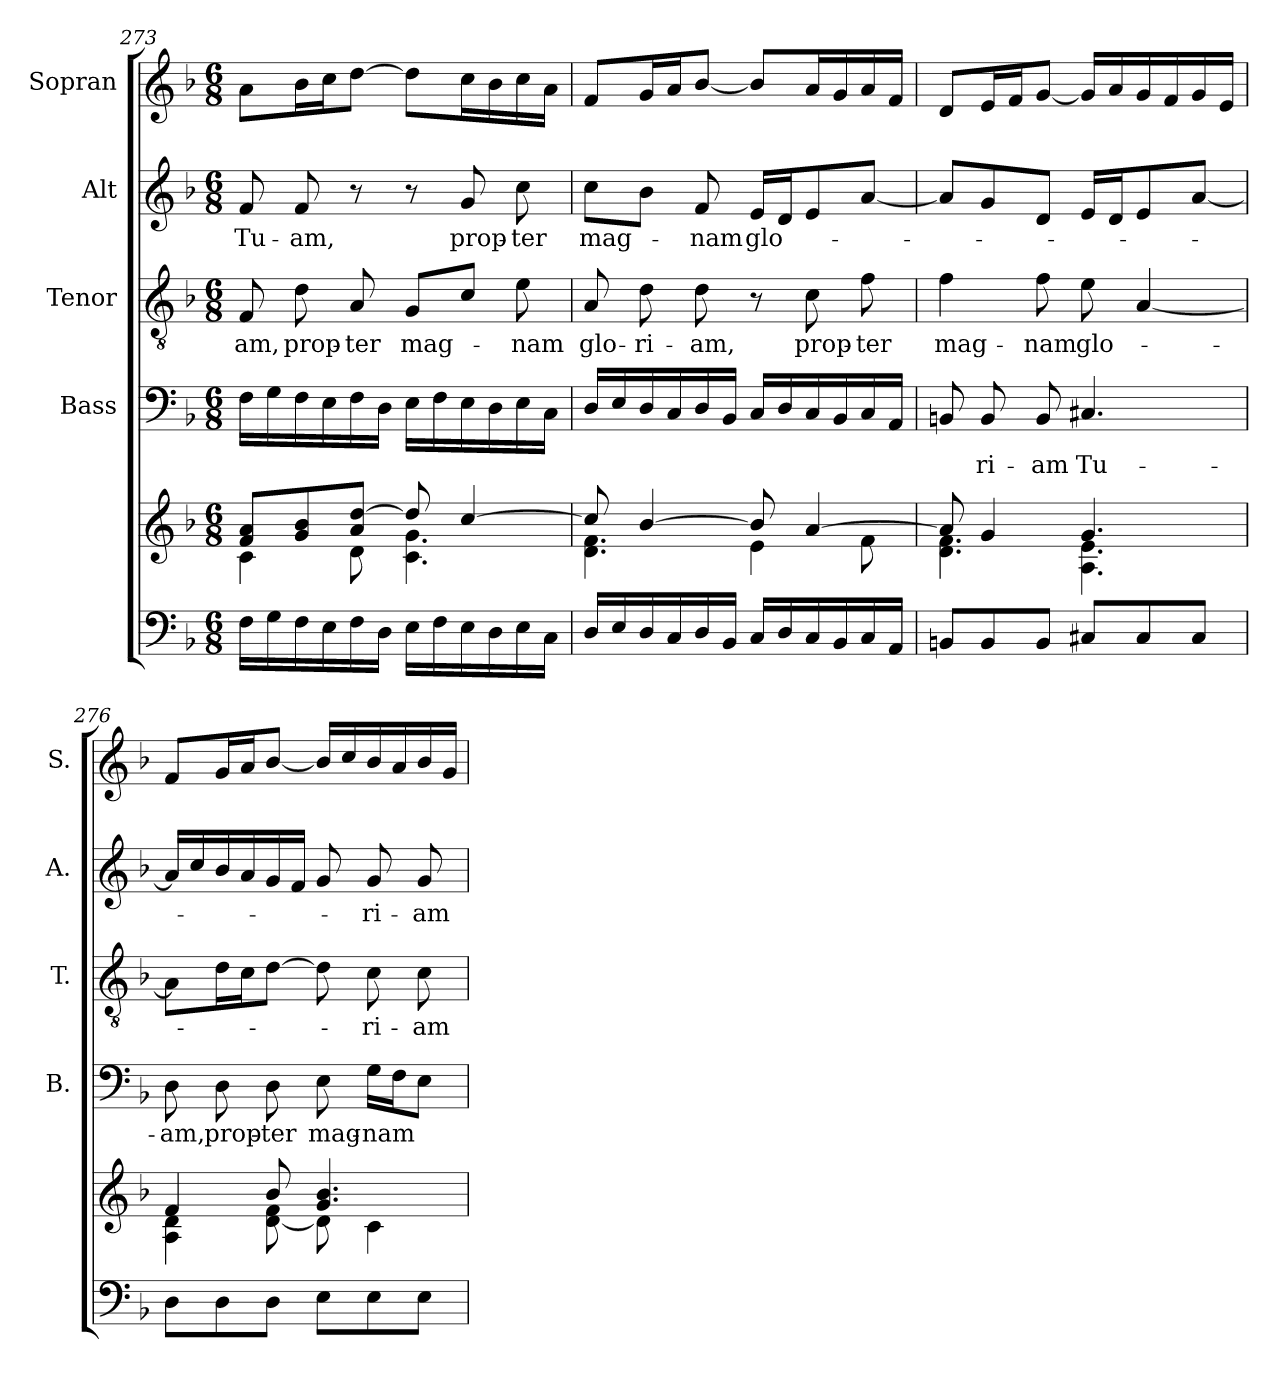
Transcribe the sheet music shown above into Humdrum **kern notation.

**kern	**kern	**kern	**text	**kern	**text	**kern	**text	**kern
*part5	*part5	*part4	*part4	*part3	*part3	*part2	*part2	*part1
*staff6	*staff5	*staff4	*staff4	*staff3	*staff3	*staff2	*staff2	*staff1
*	*	*I"Bass	*	*I"Tenor	*	*I"Alt	*	*I"Sopran
*	*	*I'B.	*	*I'T.	*	*I'A.	*	*I'S.
*clefF4	*clefG2	*clefF4	*	*clefGv2	*	*clefG2	*	*clefG2
*k[b-]	*k[b-]	*k[b-]	*	*k[b-]	*	*k[b-]	*	*k[b-]
*F:	*F:	*F:	*	*F:	*	*F:	*	*F:
*M6/8	*M6/8	*M6/8	*	*M6/8	*	*M6/8	*	*M6/8
=273	=273	=273	=273	=273	=273	=273	=273	=273
*	*^	*	*	*	*	*	*	*
!	!	!	!	!	!	!LO:LY:b	!	!LO:LY:b	!
16F\LL	8f/ 8a/L	4c\	16F\LL	.	8F/	-am,	8f/	Tu-	8a\L
16G\	.	.	16G\	.	.	.	.	.	.
!	!	!	!	!	!	!LO:LY:b	!	!LO:LY:b	!
16F\	8g/ 8b-/	.	16F\	.	8d\	prop-	8f/	-am,	16b-\L
16E\	.	.	16E\	.	.	.	.	.	16cc\J
!	!	!	!	!	!	!LO:LY:b	!	!	!
16F\	8a/ [>8dd/J	8d\	16F\	.	8A/	-ter	8r	.	[8dd\J
16D\JJ	.	.	16D\JJ	.	.	.	.	.	.
!	!	!	!	!	!	!LO:LY:b	!	!	!
16E\LL	8dd/]	4.c\ 4.g\	16E\LL	.	8G/L	mag-	8r	.	8dd\L]
16F\	.	.	16F\	.	.	.	.	.	.
!	!	!	!	!	!	!	!	!LO:LY:b	!
16E\	[>4cc/	.	16E\	.	8c/J	.	8g/	prop-	16cc\L
16D\	.	.	16D\	.	.	.	.	.	16b-\
!	!	!	!	!	!	!LO:LY:b	!	!LO:LY:b	!
16E\	.	.	16E\	.	8e\	-nam	8cc\	-ter	16cc\
16C\JJ	.	.	16C\JJ	.	.	.	.	.	16a\JJ
=274	=274	=274	=274	=274	=274	=274	=274	=274	=274
!	!	!	!	!	!	!LO:LY:b	!	!LO:LY:b	!
16D/LL	8cc/]	4.d\ 4.f\	16D/LL	.	8A/	glo-	8cc\L	mag-	8f/L
16E/	.	.	16E/	.	.	.	.	.	.
!	!	!	!	!	!	!LO:LY:b	!	!	!
16D/	[>4b-/	.	16D/	.	8d\	-ri-	8b-\J	.	16g/L
16C/	.	.	16C/	.	.	.	.	.	16a/J
!	!	!	!	!	!	!LO:LY:b	!	!LO:LY:b	!
16D/	.	.	16D/	.	8d\	-am,	8f/	-nam	[8b-/J
16BB-/JJ	.	.	16BB-/JJ	.	.	.	.	.	.
!	!	!	!	!	!	!	!	!LO:LY:b	!
16C/LL	8b-/]	4e\	16C/LL	.	8r	.	16e/LL	glo-	8b-/L]
16D/	.	.	16D/	.	.	.	16d/J	.	.
!	!	!	!	!	!	!LO:LY:b	!	!	!
16C/	[>4a/	.	16C/	.	8c\	prop-	8e/	.	16a/L
16BB-/	.	.	16BB-/	.	.	.	.	.	16g/
!	!	!	!	!	!	!LO:LY:b	!	!	!
16C/	.	8f\	16C/	.	8f\	-ter	[8a/J	.	16a/
16AA/JJ	.	.	16AA/JJ	.	.	.	.	.	16f/JJ
!!LO:LB:g=z
=275	=275	=275	=275	=275	=275	=275	=275	=275	=275
!	!	!	!	!	!	!LO:LY:b	!	!	!
8BBn/L	8a/]	4.d\ 4.f\	8BBn/	.	4f\	mag-	8a/L]	.	8d/L
!	!	!	!	!LO:LY:b	!	!	!	!	!
8BB/	4g/	.	8BB/	-ri-	.	.	8g/	.	16e/L
.	.	.	.	.	.	.	.	.	16f/J
!	!	!	!	!LO:LY:b	!	!LO:LY:b	!	!	!
8BB/J	.	.	8BB/	-am	8f\	-nam	8d/J	.	[8g/J
!	!	!	!	!LO:LY:b	!	!LO:LY:b	!	!	!
8C#X/L	4.g/	4.A\ 4.e\	4.C#X/	Tu-	8e\	glo-	16e/LL	.	16g/LL]
.	.	.	.	.	.	.	16d/J	.	16a/
8C#/	.	.	.	.	[4A/	.	8e/	.	16g/
.	.	.	.	.	.	.	.	.	16f/
8C#/J	.	.	.	.	.	.	[8a/J	.	16g/
.	.	.	.	.	.	.	.	.	16e/JJ
=276	=276	=276	=276	=276	=276	=276	=276	=276	=276
!	!	!	!	!LO:LY:b	!	!	!	!	!
8D\L	4f/	4A\ 4d\	8D\	-am,	8A\L]	.	16a/LL]	.	8f/L
.	.	.	.	.	.	.	16cc/	.	.
!	!	!	!	!LO:LY:b	!	!	!	!	!
8D\	.	.	8D\	prop-	16d\L	.	16b-/	.	16g/L
.	.	.	.	.	16c\J	.	16a/	.	16a/J
!	!	!	!	!LO:LY:b	!	!	!	!	!
8D\J	8b-/	[<8d\ 8f\	8D\	-ter	[8d\J	.	16g/	.	[8b-/J
.	.	.	.	.	.	.	16f/JJ	.	.
!	!	!	!	!LO:LY:b	!	!	!	!	!
8E\L	4.g/ 4.b-/	8d\]	8E\	mag-	8d\]	.	8g/	.	16b-/LL]
.	.	.	.	.	.	.	.	.	16cc/
!	!	!	!	!LO:LY:b	!	!LO:LY:b	!	!LO:LY:b	!
8E\	.	4c\	16G\LL	-nam	8c\	-ri-	8g/	-ri-	16b-/
.	.	.	16F\J	.	.	.	.	.	16a/
!	!	!	!	!	!	!LO:LY:b	!	!LO:LY:b	!
8E\J	.	.	8E\J	.	8c\	-am	8g/	-am	16b-/
.	.	.	.	.	.	.	.	.	16g/JJ
*	*v	*v	*	*	*	*	*	*	*
=	=	=	=	=	=	=	=	=
*-	*-	*-	*-	*-	*-	*-	*-	*-
